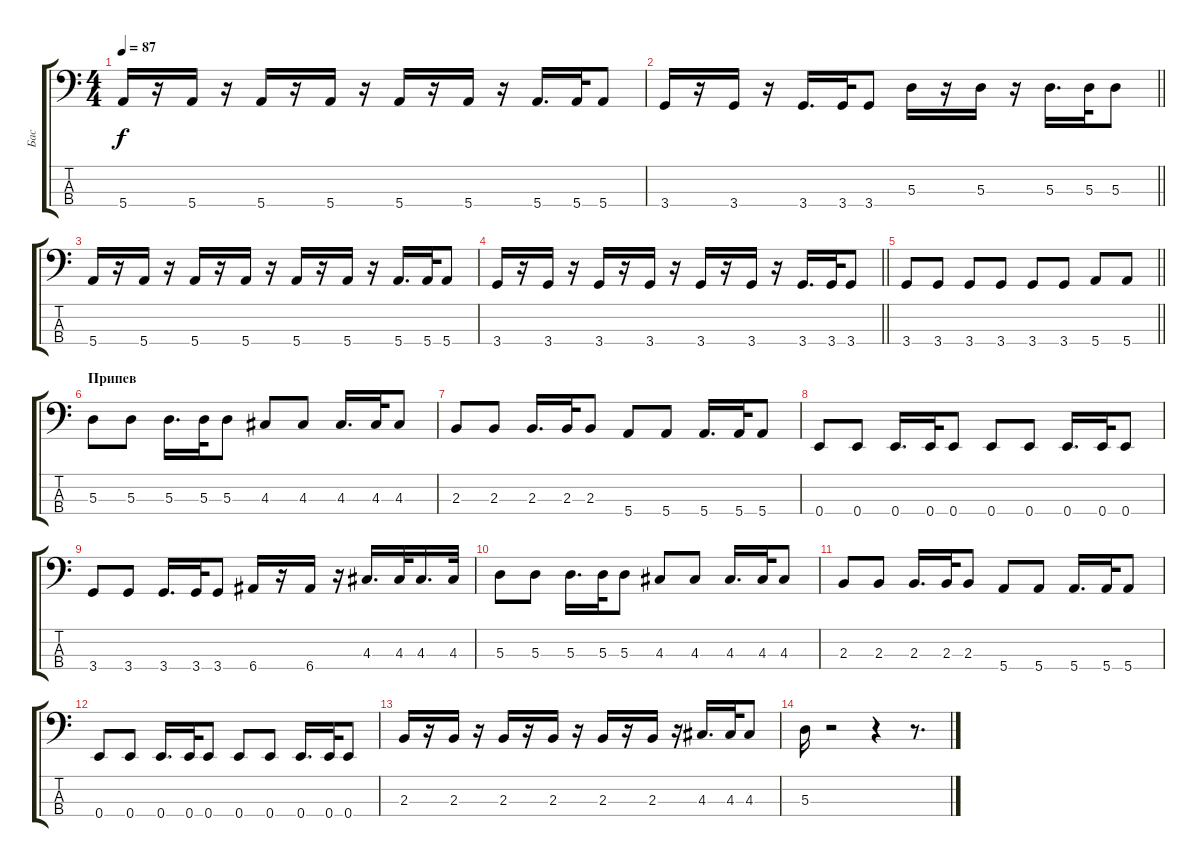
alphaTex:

\track ("Бас" "Бас") {instrument electricbassfinger}
\staff {score tabs}
\tuning (G2 D2 A1 E1) {hide}
\ts (4 4)
\tempo 87
\clef f4
\ks c
5.4.16{dy f} r.16 5.4.16 r.16 5.4.16 r.16 5.4.16 r.16 5.4.16 r.16 5.4.16 r.16 5.4.16{d} 5.4.32 5.4.8 |
\barLineRight lightlight
3.4.16 r.16 3.4.16 r.16 3.4.16{d} 3.4.32 3.4.8 5.3.16 r.16 5.3.16 r.16 5.3.16{d} 5.3.32 5.3.8 |
5.4.16 r.16 5.4.16 r.16 5.4.16 r.16 5.4.16 r.16 5.4.16 r.16 5.4.16 r.16 5.4.16{d} 5.4.32 5.4.8 |
\barLineRight lightlight
3.4.16 r.16 3.4.16 r.16 3.4.16 r.16 3.4.16 r.16 3.4.16 r.16 3.4.16 r.16 3.4.16{d} 3.4.32 3.4.8 |
\barLineRight lightlight
3.4.8 3.4.8 3.4.8 3.4.8 3.4.8 3.4.8 5.4.8 5.4.8 |
\section ("" "Припев")
5.3.8 5.3.8 5.3.16{d} 5.3.32 5.3.8 4.3.8 4.3.8 4.3.16{d} 4.3.32 4.3.8 |
2.3.8 2.3.8 2.3.16{d} 2.3.32 2.3.8 5.4.8 5.4.8 5.4.16{d} 5.4.32 5.4.8 |
0.4.8 0.4.8 0.4.16{d} 0.4.32 0.4.8 0.4.8 0.4.8 0.4.16{d} 0.4.32 0.4.8 |
3.4.8 3.4.8 3.4.16{d} 3.4.32 3.4.8 6.4.16 r.16 6.4.16 r.16 4.3.16{d} 4.3.32 4.3.16{d} 4.3.32 |
5.3.8 5.3.8 5.3.16{d} 5.3.32 5.3.8 4.3.8 4.3.8 4.3.16{d} 4.3.32 4.3.8 |
2.3.8 2.3.8 2.3.16{d} 2.3.32 2.3.8 5.4.8 5.4.8 5.4.16{d} 5.4.32 5.4.8 |
0.4.8 0.4.8 0.4.16{d} 0.4.32 0.4.8 0.4.8 0.4.8 0.4.16{d} 0.4.32 0.4.8 |
2.3.16 r.16 2.3.16 r.16 2.3.16 r.16 2.3.16 r.16 2.3.16 r.16 2.3.16 r.16 4.3.16{d} 4.3.32 4.3.8 |
5.3.16 r.2 r.4 r.8{d}
